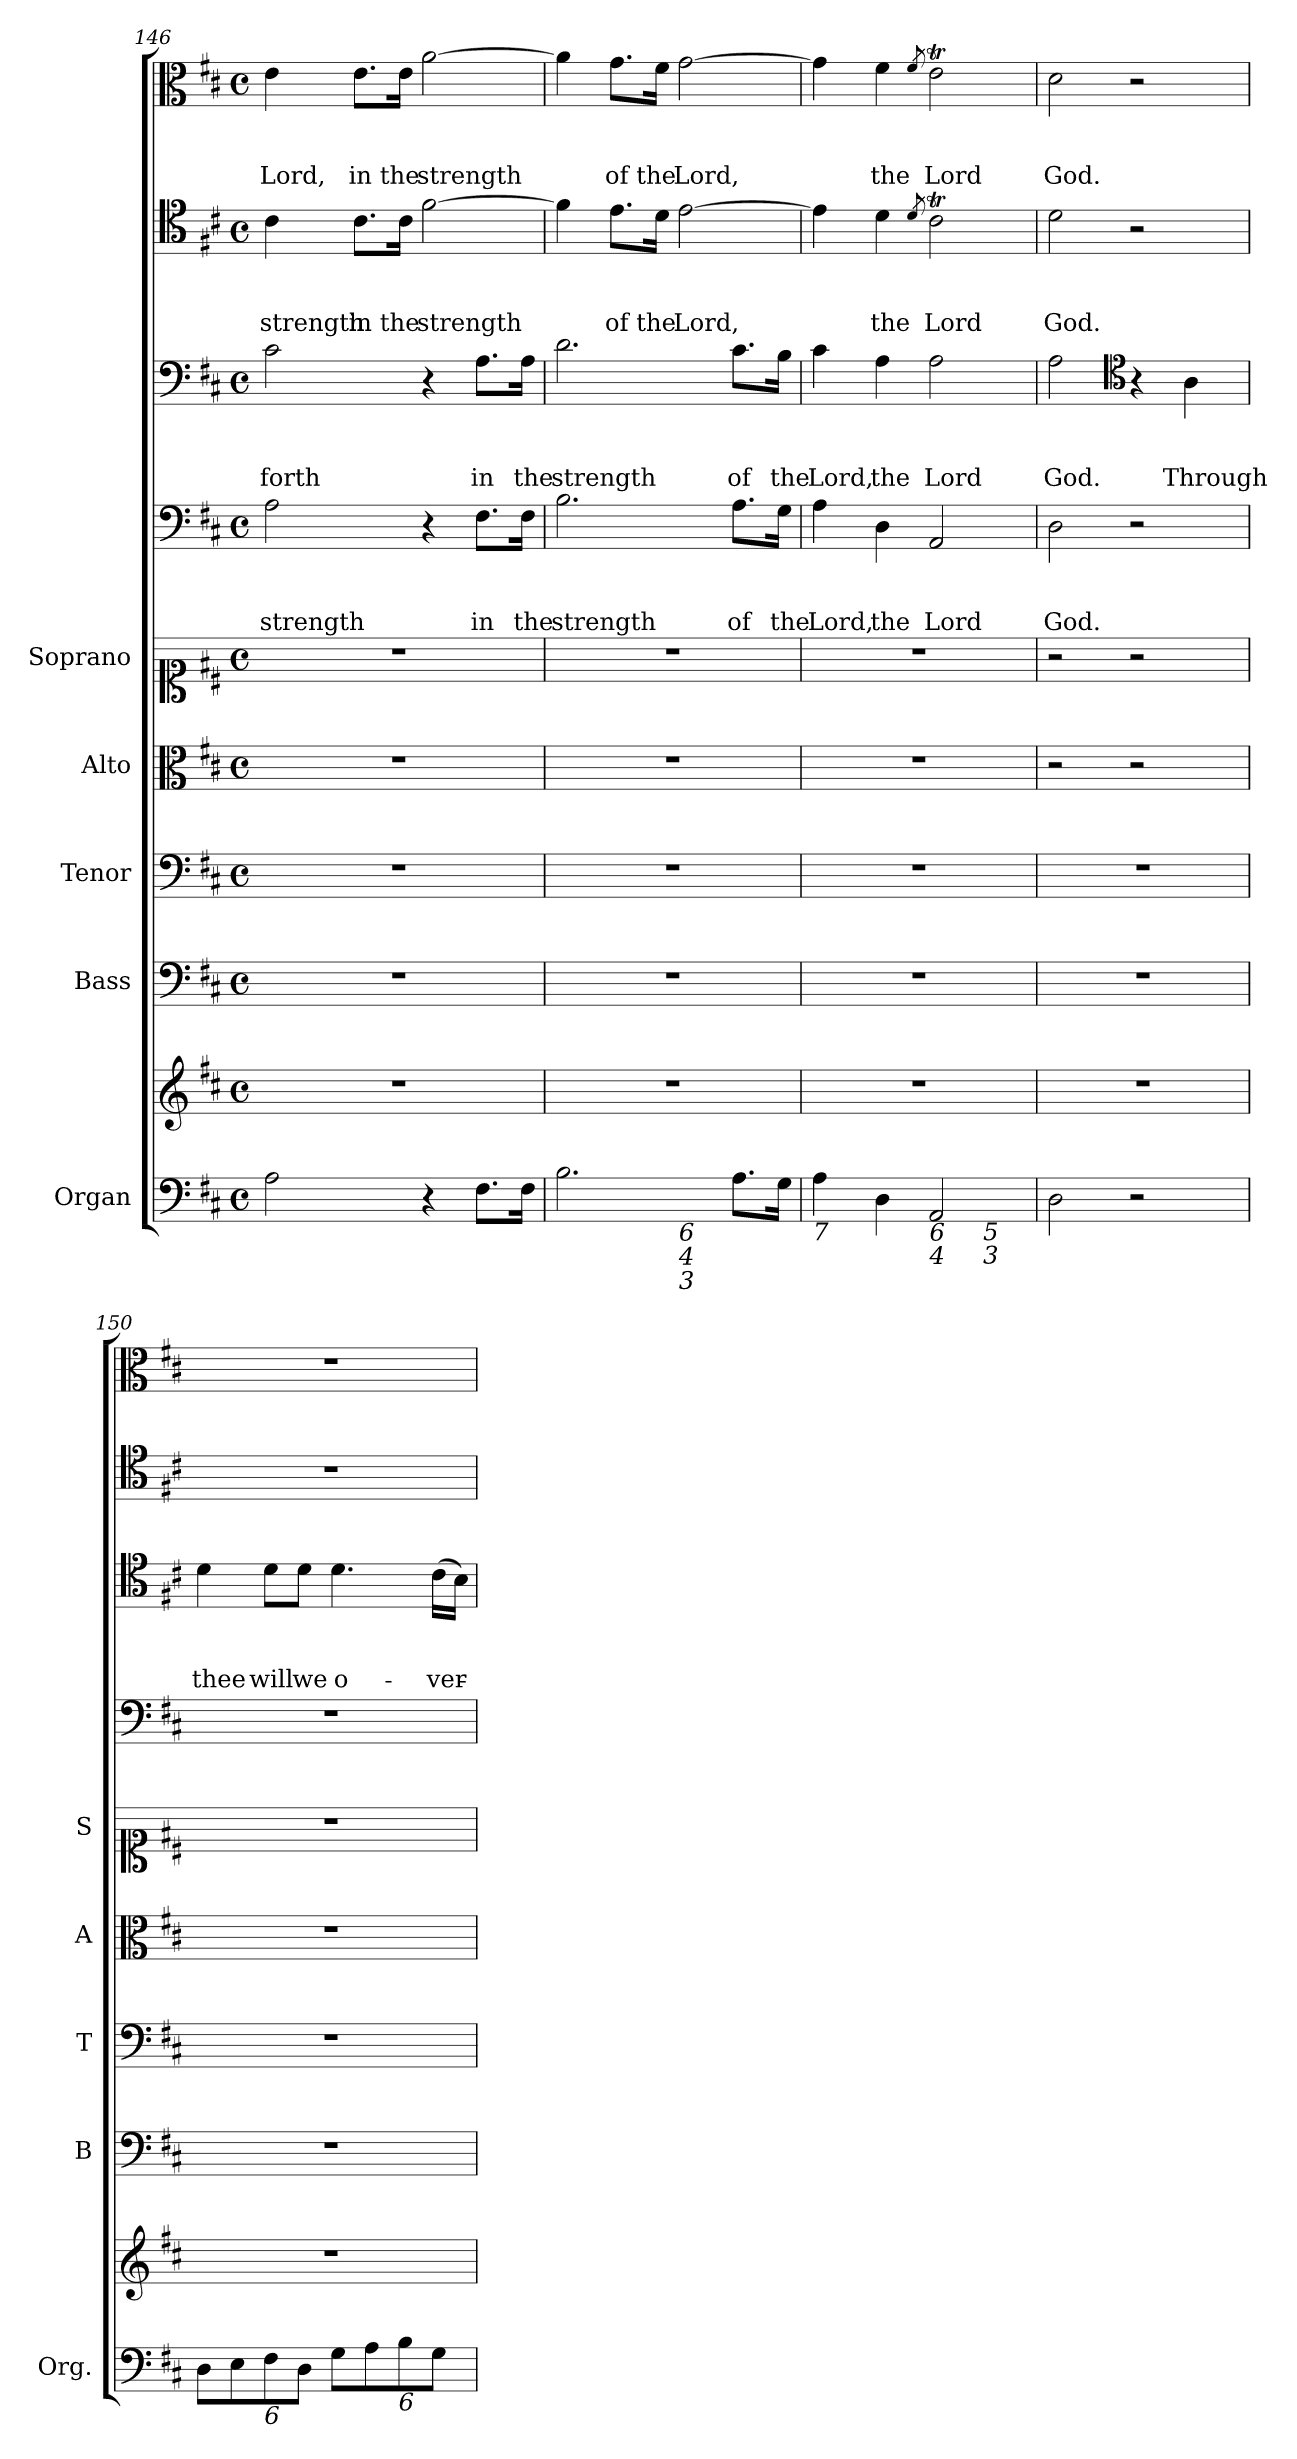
**kern	**kern	**kern	**kern	**kern	**kern	**kern	**text	**text	**text	**kern	**text	**text	**text	**kern	**text	**text	**text	**kern	**text	**text	**text
*part9	*part9	*part8	*part7	*part6	*part5	*part4	*part4	*part4	*part4	*part3	*part3	*part3	*part3	*part2	*part2	*part2	*part2	*part1	*part1	*part1	*part1
*staff10	*staff9	*staff8	*staff7	*staff6	*staff5	*staff4	*staff4	*staff4	*staff4	*staff3	*staff3	*staff3	*staff3	*staff2	*staff2	*staff2	*staff2	*staff1	*staff1	*staff1	*staff1
*I"Organ	*	*I"Bass	*I"Tenor	*I"Alto	*I"Soprano	*	*	*	*	*	*	*	*	*	*	*	*	*	*	*	*
*I'Org.	*	*I'B	*I'T	*I'A	*I'S	*	*	*	*	*	*	*	*	*	*	*	*	*	*	*	*
*clefF4	*clefG2	*clefF4	*clefF4	*clefC3	*clefC1	*clefF4	*	*	*	*clefF4	*	*	*	*clefC4	*	*	*	*clefC3	*	*	*
*k[f#c#]	*k[f#c#]	*k[f#c#]	*k[f#c#]	*k[f#c#]	*k[f#c#]	*k[f#c#]	*	*	*	*k[f#c#]	*	*	*	*k[f#c#]	*	*	*	*k[f#c#]	*	*	*
*D:	*D:	*D:	*D:	*D:	*D:	*D:	*	*	*	*D:	*	*	*	*D:	*	*	*	*D:	*	*	*
*M4/4	*M4/4	*M4/4	*M4/4	*M4/4	*M4/4	*M4/4	*	*	*	*M4/4	*	*	*	*M4/4	*	*	*	*M4/4	*	*	*
*met(c)	*met(c)	*met(c)	*met(c)	*met(c)	*met(c)	*met(c)	*	*	*	*met(c)	*	*	*	*met(c)	*	*	*	*met(c)	*	*	*
=146	=146	=146	=146	=146	=146	=146	=146	=146	=146	=146	=146	=146	=146	=146	=146	=146	=146	=146	=146	=146	=146
!	!	!	!	!	!	!	!	!	!LO:LY:b	!	!	!	!LO:LY:b	!	!	!	!LO:LY:b	!	!	!	!LO:LY:b
2A\	1r	1r	1r	1r	1r	2A\	.	.	strength	2c#\	.	.	forth	4c#\	.	.	strength	4e\	.	.	Lord,
!	!	!	!	!	!	!	!	!	!	!	!	!	!	!	!	!	!LO:LY:b	!	!	!	!LO:LY:b
.	.	.	.	.	.	.	.	.	.	.	.	.	.	8.c#\L	.	.	in	8.e\L	.	.	in
!	!	!	!	!	!	!	!	!	!	!	!	!	!	!	!	!	!LO:LY:b	!	!	!	!LO:LY:b
.	.	.	.	.	.	.	.	.	.	.	.	.	.	16c#\Jk	.	.	the	16e\Jk	.	.	the
!	!	!	!	!	!	!	!	!	!	!	!	!	!	!	!	!	!LO:LY:b	!	!	!	!LO:LY:b
4r	.	.	.	.	.	4r	.	.	.	4r	.	.	.	[2f#\	.	.	strength	[2a\	.	.	strength
!	!	!	!	!	!	!	!	!	!LO:LY:b	!	!	!	!LO:LY:b	!	!	!	!	!	!	!	!
8.F#\L	.	.	.	.	.	8.F#\L	.	.	in	8.A\L	.	.	in	.	.	.	.	.	.	.	.
!	!	!	!	!	!	!	!	!	!LO:LY:b	!	!	!	!LO:LY:b	!	!	!	!	!	!	!	!
16F#\Jk	.	.	.	.	.	16F#\Jk	.	.	the	16A\Jk	.	.	the	.	.	.	.	.	.	.	.
!!LO:PB:g=z
=147	=147	=147	=147	=147	=147	=147	=147	=147	=147	=147	=147	=147	=147	=147	=147	=147	=147	=147	=147	=147	=147
!LO:TX:b:i:t=7	!	!	!	!	!	!	!	!	!	!	!	!	!	!	!	!	!	!	!	!	!
!	!	!	!	!	!	!	!	!	!LO:LY:b	!	!	!	!LO:LY:b	!	!	!	!	!	!	!	!
*^	*	*	*	*	*	*	*	*	*	*	*	*	*	*	*	*	*	*	*	*	*
2.B\	2ryy	1r	1r	1r	1r	1r	2.B\	.	.	strength	2.d\	.	.	strength	4f#\]	.	.	.	4a\]	.	.	.
!	!	!	!	!	!	!	!	!	!	!	!	!	!	!	!	!	!	!LO:LY:b	!	!	!	!LO:LY:b
.	.	.	.	.	.	.	.	.	.	.	.	.	.	.	8.e\L	.	.	of	8.g\L	.	.	of
!	!	!	!	!	!	!	!	!	!	!	!	!	!	!	!	!	!	!LO:LY:b	!	!	!	!LO:LY:b
.	.	.	.	.	.	.	.	.	.	.	.	.	.	.	16d\Jk	.	.	the	16f#\Jk	.	.	the
!	!LO:TX:b:i:t=6	!	!	!	!	!	!	!	!	!	!	!	!	!	!	!	!	!	!	!	!	!
!	!LO:TX:b:i:t=4	!	!	!	!	!	!	!	!	!	!	!	!	!	!	!	!	!	!	!	!	!
!	!LO:TX:b:i:t=3	!	!	!	!	!	!	!	!	!	!	!	!	!	!	!	!	!	!	!	!	!
!	!	!	!	!	!	!	!	!	!	!	!	!	!	!	!	!	!	!LO:LY:b	!	!	!	!LO:LY:b
.	2ryy	.	.	.	.	.	.	.	.	.	.	.	.	.	[2e\	.	.	Lord,	[2g\	.	.	Lord,
!	!	!	!	!	!	!	!	!	!	!LO:LY:b	!	!	!	!LO:LY:b	!	!	!	!	!	!	!	!
8.A\L	.	.	.	.	.	.	8.A\L	.	.	of	8.c#\L	.	.	of	.	.	.	.	.	.	.	.
!	!	!	!	!	!	!	!	!	!	!LO:LY:b	!	!	!	!LO:LY:b	!	!	!	!	!	!	!	!
16G\Jk	.	.	.	.	.	.	16G\Jk	.	.	the	16B\Jk	.	.	the	.	.	.	.	.	.	.	.
=148	=148	=148	=148	=148	=148	=148	=148	=148	=148	=148	=148	=148	=148	=148	=148	=148	=148	=148	=148	=148	=148	=148
!LO:TX:b:i:t=7	!	!	!	!	!	!	!	!	!	!	!	!	!	!	!	!	!	!	!	!	!	!
!	!	!	!	!	!	!	!	!	!	!LO:LY:b	!	!	!	!LO:LY:b	!	!	!	!	!	!	!	!
4A\	2.ryy	1r	1r	1r	1r	1r	4A\	.	.	Lord,	4c#\	.	.	Lord,	4e\]	.	.	.	4g\]	.	.	.
!	!	!	!	!	!	!	!	!	!	!LO:LY:b	!	!	!	!LO:LY:b	!	!	!	!LO:LY:b	!	!	!	!LO:LY:b
4D\	.	.	.	.	.	.	4D\	.	.	the	4A\	.	.	the	4d\	.	.	the	4f#\	.	.	the
.	.	.	.	.	.	.	.	.	.	.	.	.	.	.	8qd/	.	.	.	8qf#/	.	.	.
!LO:TX:b:i:t=6\n4	!	!	!	!	!	!	!	!	!	!	!	!	!	!	!	!	!	!	!	!	!	!
!	!	!	!	!	!	!	!	!	!	!LO:LY:b	!	!	!	!LO:LY:b	!	!	!	!LO:LY:b	!	!	!	!LO:LY:b
2AA/	.	.	.	.	.	.	2AA/	.	.	Lord	2A\	.	.	Lord	2c#t\	.	.	Lord	2eT\	.	.	Lord
!	!LO:TX:b:i:t=5\n3	!	!	!	!	!	!	!	!	!	!	!	!	!	!	!	!	!	!	!	!	!
.	4ryy	.	.	.	.	.	.	.	.	.	.	.	.	.	.	.	.	.	.	.	.	.
=149	=149	=149	=149	=149	=149	=149	=149	=149	=149	=149	=149	=149	=149	=149	=149	=149	=149	=149	=149	=149	=149	=149
!	!	!	!	!	!	!	!	!	!	!LO:LY:b	!	!	!	!LO:LY:b	!	!	!	!LO:LY:b	!	!	!	!LO:LY:b
*v	*v	*	*	*	*	*	*	*	*	*	*	*	*	*	*	*	*	*	*	*	*	*
2D\	1r	1r	1r	2r	2r	2D\	.	.	God.	2A\	.	.	God.	2d\	.	.	God.	2d\	.	.	God.
*	*	*	*	*	*	*	*	*	*	*clefC4	*	*	*	*	*	*	*	*	*	*	*
2r	.	.	.	2r	2r	2r	.	.	.	4r	.	.	.	2r	.	.	.	2r	.	.	.
!	!	!	!	!	!	!	!	!	!	!	!	!	!LO:LY:b	!	!	!	!	!	!	!	!
.	.	.	.	.	.	.	.	.	.	4A\	.	.	Through	.	.	.	.	.	.	.	.
=150	=150	=150	=150	=150	=150	=150	=150	=150	=150	=150	=150	=150	=150	=150	=150	=150	=150	=150	=150	=150	=150
!	!	!	!	!	!	!	!	!	!	!	!	!	!LO:LY:b	!	!	!	!	!	!	!	!
8D\L	1r	1r	1r	1r	1r	1r	.	.	.	4d\	.	.	thee	1r	.	.	.	1r	.	.	.
8E\	.	.	.	.	.	.	.	.	.	.	.	.	.	.	.	.	.	.	.	.	.
!LO:TX:b:i:t=6	!	!	!	!	!	!	!	!	!	!	!	!	!	!	!	!	!	!	!	!	!
!	!	!	!	!	!	!	!	!	!	!	!	!	!LO:LY:b	!	!	!	!	!	!	!	!
8F#\	.	.	.	.	.	.	.	.	.	8d\L	.	.	will	.	.	.	.	.	.	.	.
!	!	!	!	!	!	!	!	!	!	!	!	!	!LO:LY:b	!	!	!	!	!	!	!	!
8D\J	.	.	.	.	.	.	.	.	.	8d\J	.	.	we	.	.	.	.	.	.	.	.
!	!	!	!	!	!	!	!	!	!	!	!	!	!LO:LY:b	!	!	!	!	!	!	!	!
8G\L	.	.	.	.	.	.	.	.	.	4.d\	.	.	o-	.	.	.	.	.	.	.	.
8A\	.	.	.	.	.	.	.	.	.	.	.	.	.	.	.	.	.	.	.	.	.
!LO:TX:b:i:t=6	!	!	!	!	!	!	!	!	!	!	!	!	!	!	!	!	!	!	!	!	!
8B\	.	.	.	.	.	.	.	.	.	.	.	.	.	.	.	.	.	.	.	.	.
!	!	!	!	!	!	!	!	!	!	!	!	!	!LO:LY:b	!	!	!	!	!	!	!	!
8G\J	.	.	.	.	.	.	.	.	.	(>16c#\LL	.	.	-ver-	.	.	.	.	.	.	.	.
.	.	.	.	.	.	.	.	.	.	16B\JJ)	.	.	.	.	.	.	.	.	.	.	.
=	=	=	=	=	=	=	=	=	=	=	=	=	=	=	=	=	=	=	=	=	=
*-	*-	*-	*-	*-	*-	*-	*-	*-	*-	*-	*-	*-	*-	*-	*-	*-	*-	*-	*-	*-	*-
